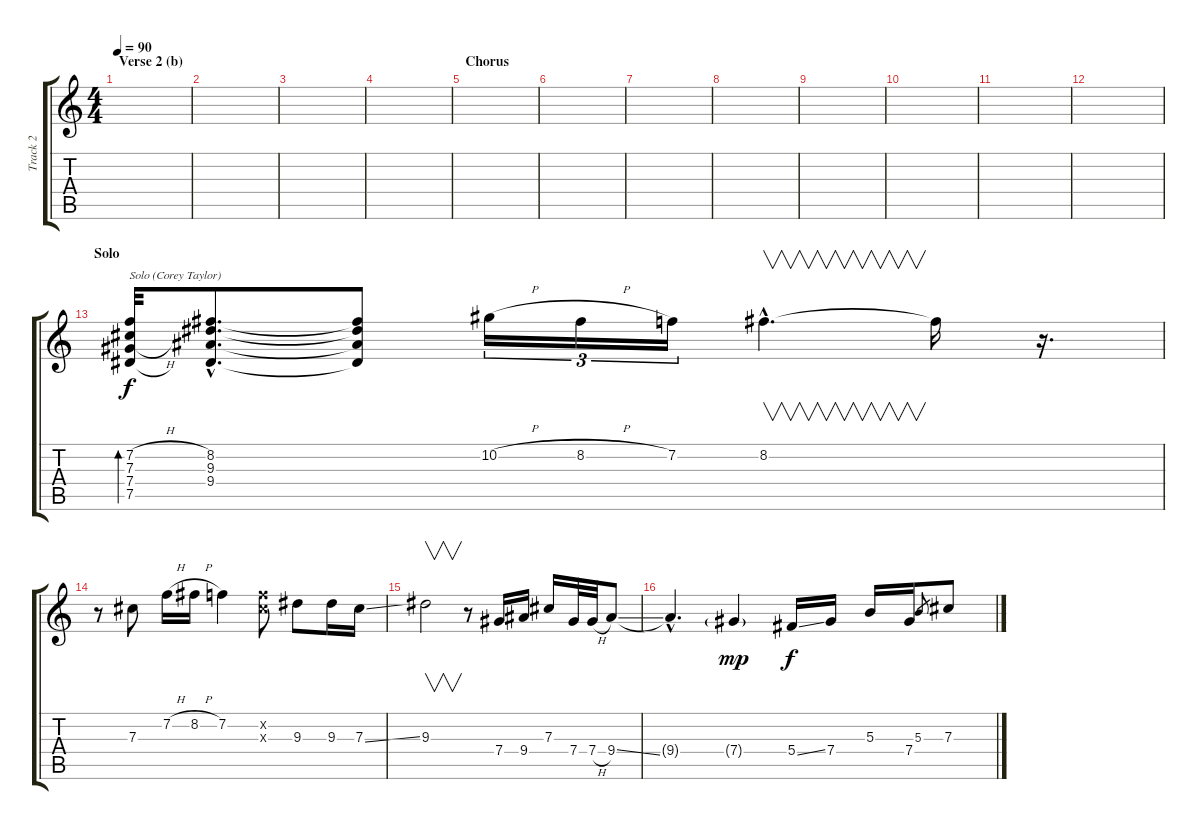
\track ("Track 2" "Track 2") {instrument electricguitarjazz}
\staff {score tabs}
\tuning (Eb4 Bb3 Gb3 Db3 Ab2 Eb2) {hide}
\ts (4 4)
\section ("" "Verse 2 (b)")
\tempo 90
\clef g2
\ks c
|
|
|
|
\section ("" "Chorus")
|
|
|
|
|
|
|
|
\section ("" "Solo")
(7.2{h} 7.3{h} 7.4{h} 7.5).32{bd 60 txt "Solo (Corey Taylor)"} (8.2{hac} 9.3{hac} 9.4{hac} 7.5{hac t}).8{d} (8.2{t} 9.3{t} 9.4{t} 7.5{t}).8 10.2{h}.16{tu (3 2)} 8.2{h}.16{tu (3 2)} 7.2.16{tu (3 2)} 8.2{hac}.4{v d} 8.2{t}.16 r.16{d} |
r.8 7.3.8 7.2{h}.16 8.2{h}.16 7.2.4 (7.2{x} 7.3{x}).8 9.3.8 9.3.16 7.3{ss}.16 |
9.3.2{v} r.8 7.4.16 9.4.16 7.3.16 7.4.32 7.4{h}.32 9.4{ss}.8 |
9.4{hac t}.4{d} 7.4{g}.4{dy mp} 5.4{ss}.16{dy f} 7.4.16 5.3.16 7.4.16 5.3.8{gr} 7.3.8
